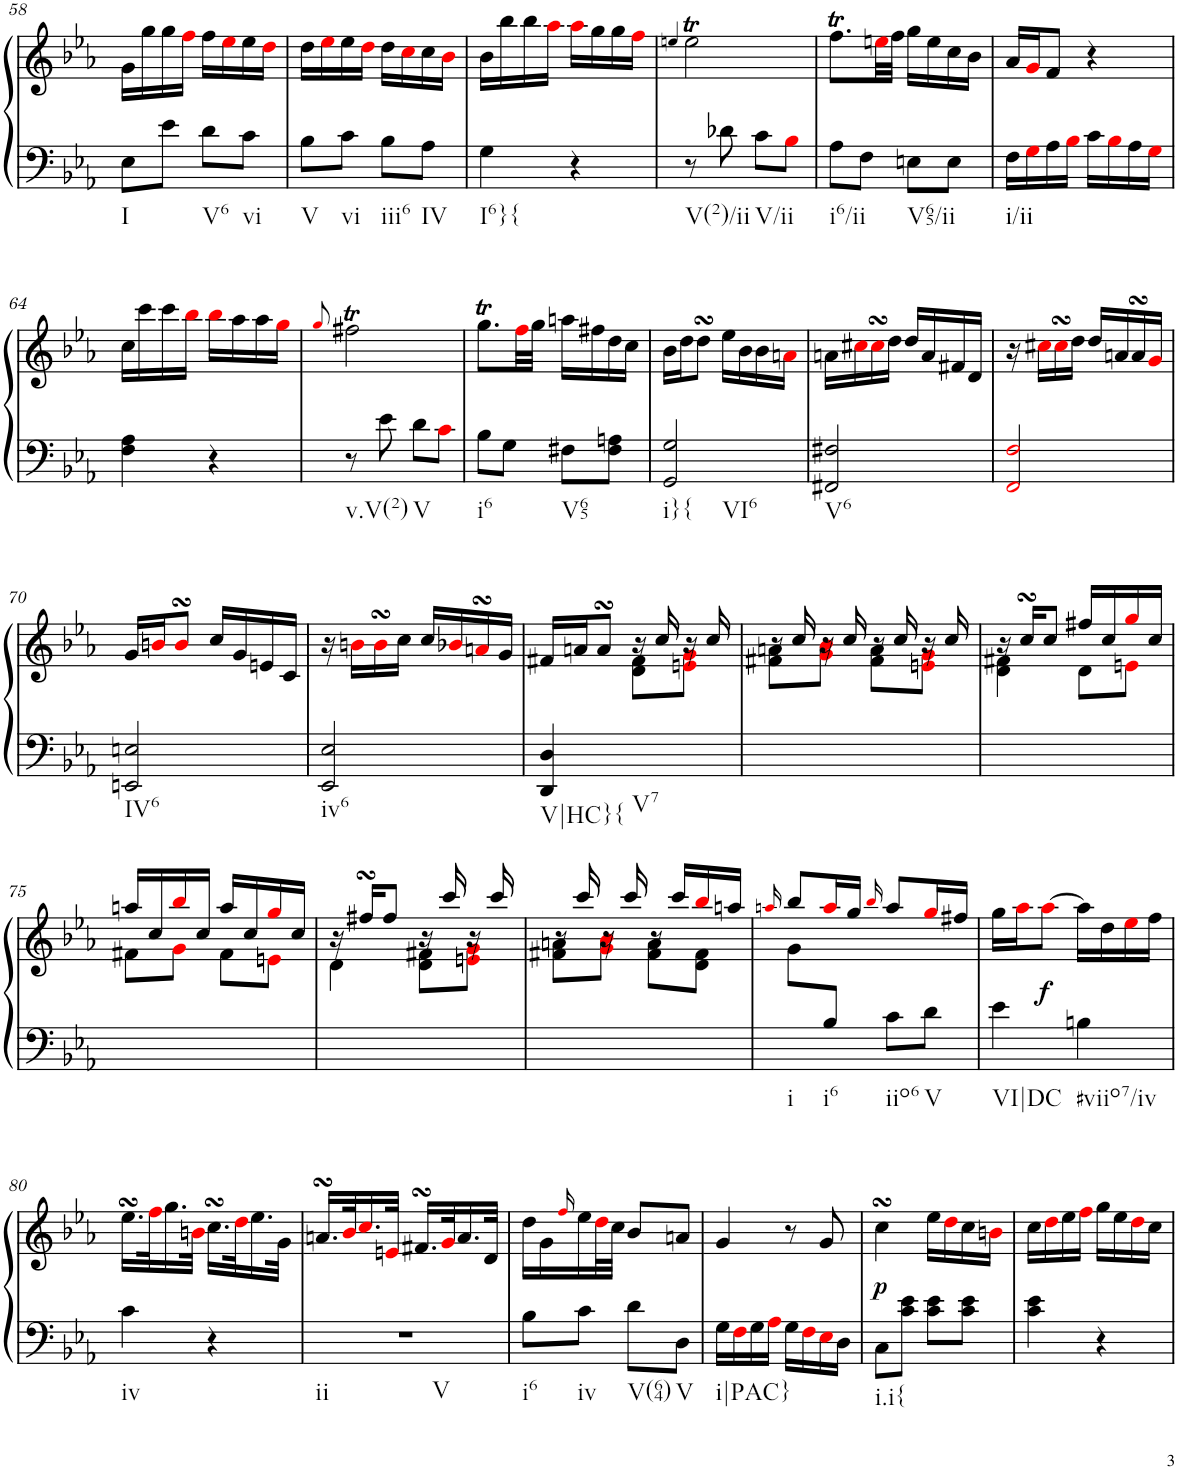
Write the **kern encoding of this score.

**kern	**kern	**dynam
*part1	*part1	*part1
*staff2	*staff1	*staff1/2
*I"Piano	*	*
*I'Pno.	*	*
!!LO:PB:g=z
*clefF4	*clefG2	*
*k[b-e-a-]	*k[b-e-a-]	*
*M2/4	*M2/4	*
=58	=58	=58
!LO:TX:b:t=I	!	!
8E-\L	16g\LL	.
.	16gg\	.
8e-\J	16gg\	.
.	16ffi\JJ	.
!LO:TX:b:t=V6	!	!
8d\L	16ff\LL	.
.	16ee-i\	.
!LO:TX:b:t=vi	!	!
8c\J	16ee-\	.
.	16ddi\JJ	.
=59	=59	=59
!LO:TX:b:t=V	!	!
8B-\L	16dd\LL	.
.	16ee-i\	.
!LO:TX:b:t=vi	!	!
8c\J	16ee-\	.
.	16ddi\JJ	.
!LO:TX:b:t=iii6	!	!
8B-\L	16dd\LL	.
.	16cci\	.
!LO:TX:b:t=IV	!	!
8A-\J	16cc\	.
.	16b-i\JJ	.
=60	=60	=60
!LO:TX:b:t=I6}{	!	!
4G\	16b-\LL	.
.	16bb-\	.
.	16bb-\	.
.	16aa-i\JJ	.
4r	16aa-i\LL	.
.	16gg\	.
.	16gg\	.
.	16ffi\JJ	.
=61	=61	=61
.	4qeen/	.
!LO:TX:b:t=V(2)/ii	!	!
8r	2eet\	.
8d-X\	.	.
!LO:TX:b:t=V/ii	!	!
8c\L	.	.
8B-i\J	.	.
=62	=62	=62
!LO:TX:b:t=i6/ii	!	!
8A-\L	8.ffT\L	.
8F\J	.	.
.	32eeni\LL	.
.	32ff\JJJ	.
!LO:TX:b:t=V65/ii	!	!
8En\L	16gg\LL	.
.	16ee\	.
8E\J	16cc\	.
.	16b-\JJ	.
=63	=63	=63
!LO:TX:b:t=i/ii	!	!
16F\LL	16a-/LL	.
16Gi\	16gi/J	.
16A-\	8f/J	.
16B-i\JJ	.	.
16c\LL	4r	.
16B-i\	.	.
16A-\	.	.
16Gi\JJ	.	.
!!LO:LB:g=z
=64	=64	=64
4F\ 4A-\	16cc\LL	.
.	16ccc\	.
.	16ccc\	.
.	16bb-i\JJ	.
4r	16bb-i\LL	.
.	16aa-\	.
.	16aa-\	.
.	16ggi\JJ	.
=65	=65	=65
.	8qggi/	.
!LO:TX:b:t=v.V(2)	!	!
8r	2ff#Xt\	.
8e-\	.	.
!LO:TX:b:t=V	!	!
8d\L	.	.
8ci\J	.	.
=66	=66	=66
!LO:TX:b:t=i6	!	!
8B-\L	8.ggt\L	.
8G\J	.	.
.	32ffi\LL	.
.	32gg\JJJ	.
!LO:TX:b:t=V65	!	!
8F#X\L	16aan\LL	.
.	16ff#X\	.
8F#\ 8An\J	16dd\	.
.	16cc\JJ	.
=67	=67	=67
!LO:TX:b:t=i}{	!	!
!LO:TX:b:t=VI6	!	!
2GG/ 2G/	16b-\LL	.
.	16dd\J	.
.	8ddsSsS\J	.
.	16ee-\LL	.
.	16b-\	.
.	16b-\	.
.	16ani\JJ	.
=68	=68	=68
!LO:TX:b:t=V6	!	!
2FF#X/ 2F#X/	16an\LL	.
.	16cc#Xi\	.
.	16cc#sSsSi\	.
.	16dd\JJ	.
.	16dd/LL	.
.	16a/	.
.	16f#X/	.
.	16d/JJ	.
=69	=69	=69
2FFi/ 2Fi/	16r	.
.	16cc#Xi\LL	.
.	16cc#sSsSi\	.
.	16dd\JJ	.
.	16dd/LL	.
.	16an/	.
.	16asSsS/	.
.	16gi/JJ	.
!!LO:LB:g=z
=70	=70	=70
!LO:TX:b:t=IV6	!	!
2EEn/ 2En/	16g/LL	.
.	16bni/J	.
.	8bsSsSi/J	.
.	16cc/LL	.
.	16g/	.
.	16en/	.
.	16c/JJ	.
=71	=71	=71
!LO:TX:b:t=iv6	!	!
2EE-/ 2E-/	16r	.
.	16bni\LL	.
.	16bsSsSi\	.
.	16cc\JJ	.
.	16cc/LL	.
.	16b-Xi/	.
.	16ansSsSi/	.
.	16g/JJ	.
=72	=72	=72
*	*^	*
!LO:TX:b:t=V|HC}{	!	!	!
4DD/ 4D/	16f#X/LL	4ryy	.
.	16an/J	.	.
.	8asSsS/J	.	.
!LO:TX:b:t=V7	!	!	!
4ryy	16r	8d\ 8f#\L	.
.	16cc/	.	.
.	16r	8eni\ 8gi\J	.
.	16cc/	.	.
=73	=73	=73	=73
2ryy	16r	8f#X\ 8an\L	.
.	16cc/	.	.
.	16r	8gi\ 8b-i\J	.
.	16cc/	.	.
.	16r	8f#\ 8a\L	.
.	16cc/	.	.
.	16r	8eni\ 8gi\J	.
.	16cc/	.	.
=74	=74	=74	=74
2ryy	16r	4d\ 4f#X\	.
.	16ccsSSS/KL	.	.
.	8cc/J	.	.
.	16ff#X/LL	8d\L	.
.	16cc/	.	.
.	16ggi/	8eni\J	.
.	16cc/JJ	.	.
!!LO:LB:g=z	!!
=75	=75	=75	=75
2ryy	16aan/LL	8f#X\L	.
.	16cc/	.	.
.	16bb-i/	8gi\J	.
.	16cc/JJ	.	.
.	16aa/LL	8f#\L	.
.	16cc/	.	.
.	16ggi/	8eni\J	.
.	16cc/JJ	.	.
=76	=76	=76	=76
2ryy	16r	4d\	.
.	16ff#XsSsS/KL	.	.
.	8ff#/J	.	.
.	16r	8d\ 8f#X\L	.
.	16ccc/	.	.
.	16r	8eni\ 8gi\J	.
.	16ccc/	.	.
=77	=77	=77	=77
2ryy	16r	8f#X\ 8an\L	.
.	16ccc/	.	.
.	16r	8gi\ 8b-i\J	.
.	16ccc/	.	.
.	16r	8f#\ 8a\L	.
.	16ccc/LL	.	.
.	16bb-i/	8d\ 8f#\J	.
.	16aan/JJ	.	.
=78	=78	=78	=78
.	16qaani/	.	.
!LO:TX:b:t=i	!	!	!
8ryy	8bb-/L	8g\L	.
!LO:TX:b:t=i6	!	!	!
8B-/J	16aai/L	4.ryy	.
.	16gg/JJ	.	.
.	16qbb-i/	.	.
!LO:TX:b:t=iio6	!	!	!
8c\L	8aa/L	.	.
!LO:TX:b:t=V	!	!	!
8d\J	16ggi/L	.	.
.	16ff#X/JJ	.	.
*	*v	*v	*
=79	=79	=79
!LO:TX:b:t=VI|DC	!	!
4e-\	16gg\LL	.
.	16aa-i\J	.
!	!	!LO:DY:b
.	[8aa-i\J	f
!LO:TX:b:t=#viio7/iv	!	!
4Bn\	16aa-\LL]	.
.	16dd\	.
.	16ee-i\	.
.	16ff\JJ	.
!!LO:LB:g=z
=80	=80	=80
!LO:TX:b:t=iv	!	!
4c\	16.ee-sSSs\LL	.
.	32ffi\K	.
.	16.gg\	.
.	32bni\JJk	.
4r	16.ccsSSS\LL	.
.	32ddi\K	.
.	16.ee-\	.
.	32g\JJk	.
=81	=81	=81
!LO:TX:b:t=ii	!	!
!LO:TX:b:t=V	!	!
2r	16.ansSsS/LL	.
.	32b-i/K	.
.	16.cci/	.
.	32eni/JJk	.
.	16.f#XsSsS/LL	.
.	32gi/K	.
.	16.a/	.
.	32d/JJk	.
=82	=82	=82
!LO:TX:b:t=i6	!	!
8B-\L	16dd\LL	.
.	16g\	.
.	16qffi/	.
!LO:TX:b:t=iv	!	!
8c\J	16ee-\	.
.	32ddi\L	.
.	32cc\JJJ	.
!LO:TX:b:t=V(64)	!	!
8d\L	8b-/L	.
!LO:TX:b:t=V	!	!
8D\J	8an/J	.
=83	=83	=83
!LO:TX:b:t=i|PAC}	!	!
16G\LL	4g/	.
16Fi\	.	.
16G\	.	.
16A-i\JJ	.	.
16G\LL	8r	.
16Fi\	.	.
16E-i\	8g/	.
16D\JJ	.	.
=84	=84	=84
!LO:TX:b:t=i.i{	!	!
!	!	!LO:DY:b
8C\L	4ccsSSS\	p
8c\ 8e-\J	.	.
8c\ 8e-\L	16ee-\LL	.
.	16ddi\	.
8c\ 8e-\J	16cc\	.
.	16bni\JJ	.
=85	=85	=85
4c\ 4e-\	16cc\LL	.
.	16ddi\	.
.	16ee-\	.
.	16ffi\JJ	.
4r	16gg\LL	.
.	16ee-\	.
.	16ddi\	.
.	16cc\JJ	.
=	=	=
*-	*-	*-
